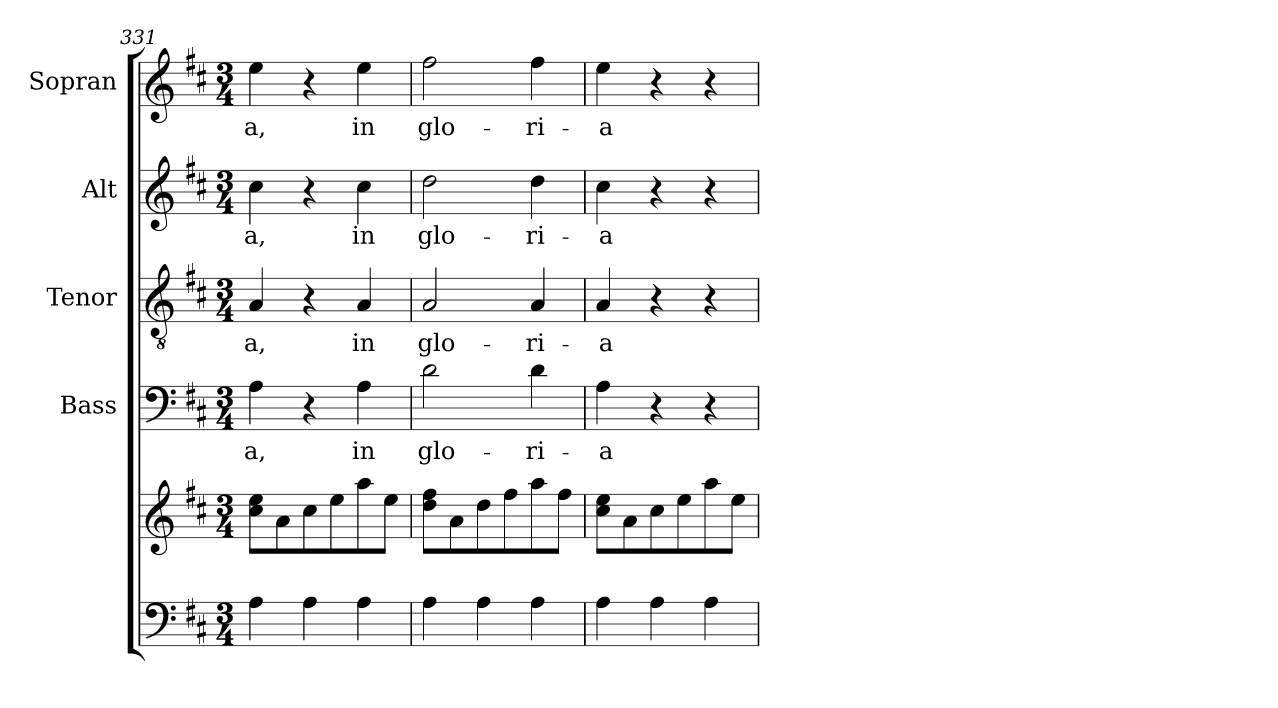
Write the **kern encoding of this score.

**kern	**kern	**kern	**text	**kern	**text	**kern	**text	**kern	**text
*part5	*part5	*part4	*part4	*part3	*part3	*part2	*part2	*part1	*part1
*staff6	*staff5	*staff4	*staff4	*staff3	*staff3	*staff2	*staff2	*staff1	*staff1
*	*	*I"Bass	*	*I"Tenor	*	*I"Alt	*	*I"Sopran	*
*	*	*I'B.	*	*I'T.	*	*I'A.	*	*I'S.	*
*clefF4	*clefG2	*clefF4	*	*clefGv2	*	*clefG2	*	*clefG2	*
*k[f#c#]	*k[f#c#]	*k[f#c#]	*	*k[f#c#]	*	*k[f#c#]	*	*k[f#c#]	*
*D:	*D:	*D:	*	*D:	*	*D:	*	*D:	*
*M3/4	*M3/4	*M3/4	*	*M3/4	*	*M3/4	*	*M3/4	*
=331	=331	=331	=331	=331	=331	=331	=331	=331	=331
!	!	!	!LO:LY:b	!	!LO:LY:b	!	!LO:LY:b	!	!LO:LY:b
4A\	8cc#\ 8ee\L	4A\	-a,	4A/	-a,	4cc#\	-a,	4ee\	-a,
.	8a\	.	.	.	.	.	.	.	.
4A\	8cc#\	4r	.	4r	.	4r	.	4r	.
.	8ee\	.	.	.	.	.	.	.	.
!	!	!	!LO:LY:b	!	!LO:LY:b	!	!LO:LY:b	!	!LO:LY:b
4A\	8aa\	4A\	in	4A/	in	4cc#\	in	4ee\	in
.	8ee\J	.	.	.	.	.	.	.	.
!!LO:LB:g=z
=332	=332	=332	=332	=332	=332	=332	=332	=332	=332
!	!	!	!LO:LY:b	!	!LO:LY:b	!	!LO:LY:b	!	!LO:LY:b
4A\	8dd\ 8ff#\L	2d\	glo-	2A/	glo-	2dd\	glo-	2ff#\	glo-
.	8a\	.	.	.	.	.	.	.	.
4A\	8dd\	.	.	.	.	.	.	.	.
.	8ff#\	.	.	.	.	.	.	.	.
!	!	!	!LO:LY:b	!	!LO:LY:b	!	!LO:LY:b	!	!LO:LY:b
4A\	8aa\	4d\	-ri-	4A/	-ri-	4dd\	-ri-	4ff#\	-ri-
.	8ff#\J	.	.	.	.	.	.	.	.
=333	=333	=333	=333	=333	=333	=333	=333	=333	=333
!	!	!	!LO:LY:b	!	!LO:LY:b	!	!LO:LY:b	!	!LO:LY:b
4A\	8cc#\ 8ee\L	4A\	-a	4A/	-a	4cc#\	-a	4ee\	-a
.	8a\	.	.	.	.	.	.	.	.
4A\	8cc#\	4r	.	4r	.	4r	.	4r	.
.	8ee\	.	.	.	.	.	.	.	.
4A\	8aa\	4r	.	4r	.	4r	.	4r	.
.	8ee\J	.	.	.	.	.	.	.	.
=	=	=	=	=	=	=	=	=	=
*-	*-	*-	*-	*-	*-	*-	*-	*-	*-
